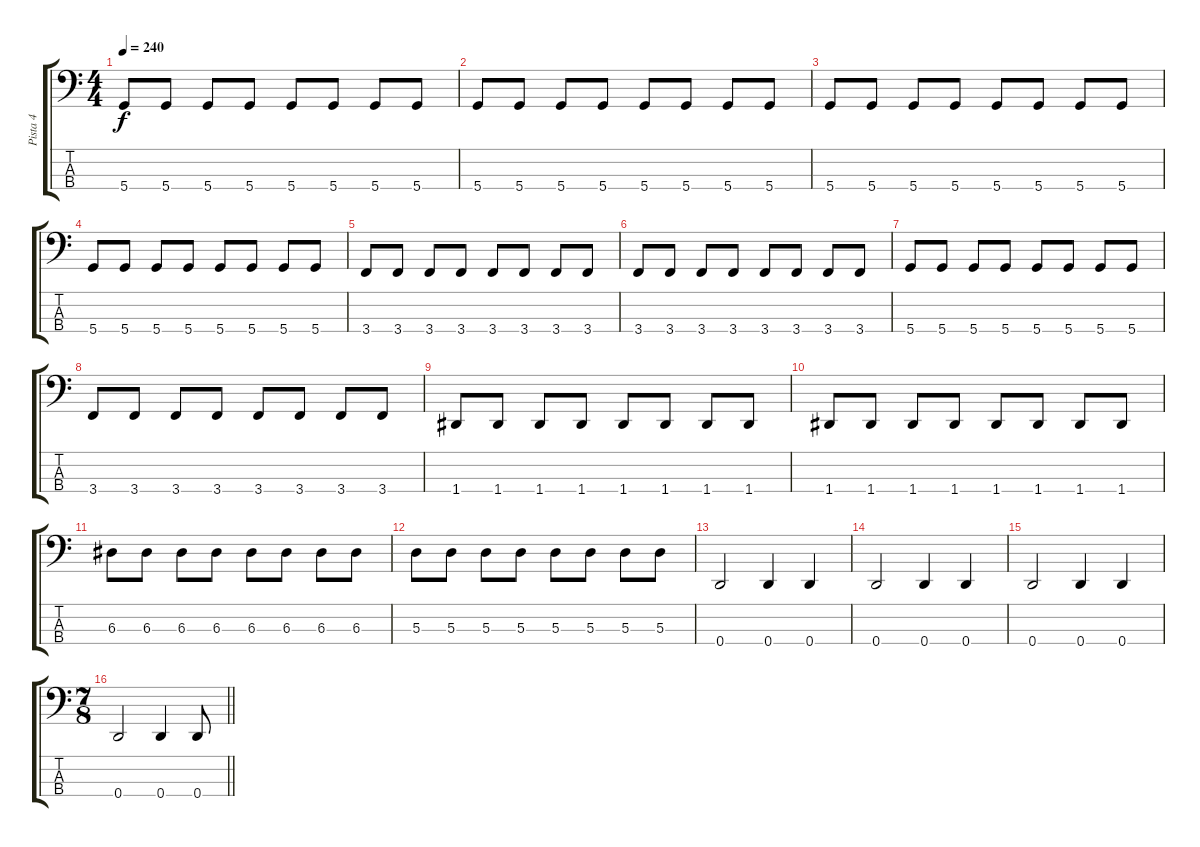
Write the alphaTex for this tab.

\track ("Pista 4" "Pista 4") {instrument electricbassfinger}
\staff {score tabs}
\tuning (G2 D2 A1 D1) {hide}
\ts (4 4)
\tempo 240
\clef f4
\ks c
5.4.8{dy f} 5.4.8 5.4.8 5.4.8 5.4.8 5.4.8 5.4.8 5.4.8 |
5.4.8 5.4.8 5.4.8 5.4.8 5.4.8 5.4.8 5.4.8 5.4.8 |
5.4.8 5.4.8 5.4.8 5.4.8 5.4.8 5.4.8 5.4.8 5.4.8 |
5.4.8 5.4.8 5.4.8 5.4.8 5.4.8 5.4.8 5.4.8 5.4.8 |
3.4.8 3.4.8 3.4.8 3.4.8 3.4.8 3.4.8 3.4.8 3.4.8 |
3.4.8 3.4.8 3.4.8 3.4.8 3.4.8 3.4.8 3.4.8 3.4.8 |
5.4.8 5.4.8 5.4.8 5.4.8 5.4.8 5.4.8 5.4.8 5.4.8 |
3.4.8 3.4.8 3.4.8 3.4.8 3.4.8 3.4.8 3.4.8 3.4.8 |
1.4.8 1.4.8 1.4.8 1.4.8 1.4.8 1.4.8 1.4.8 1.4.8 |
1.4.8 1.4.8 1.4.8 1.4.8 1.4.8 1.4.8 1.4.8 1.4.8 |
6.3.8 6.3.8 6.3.8 6.3.8 6.3.8 6.3.8 6.3.8 6.3.8 |
5.3.8 5.3.8 5.3.8 5.3.8 5.3.8 5.3.8 5.3.8 5.3.8 |
0.4.2 0.4.4 0.4.4 |
0.4.2 0.4.4 0.4.4 |
0.4.2 0.4.4 0.4.4 |
\ts (7 8)
\barLineRight lightlight
0.4.2 0.4.4 0.4.8
